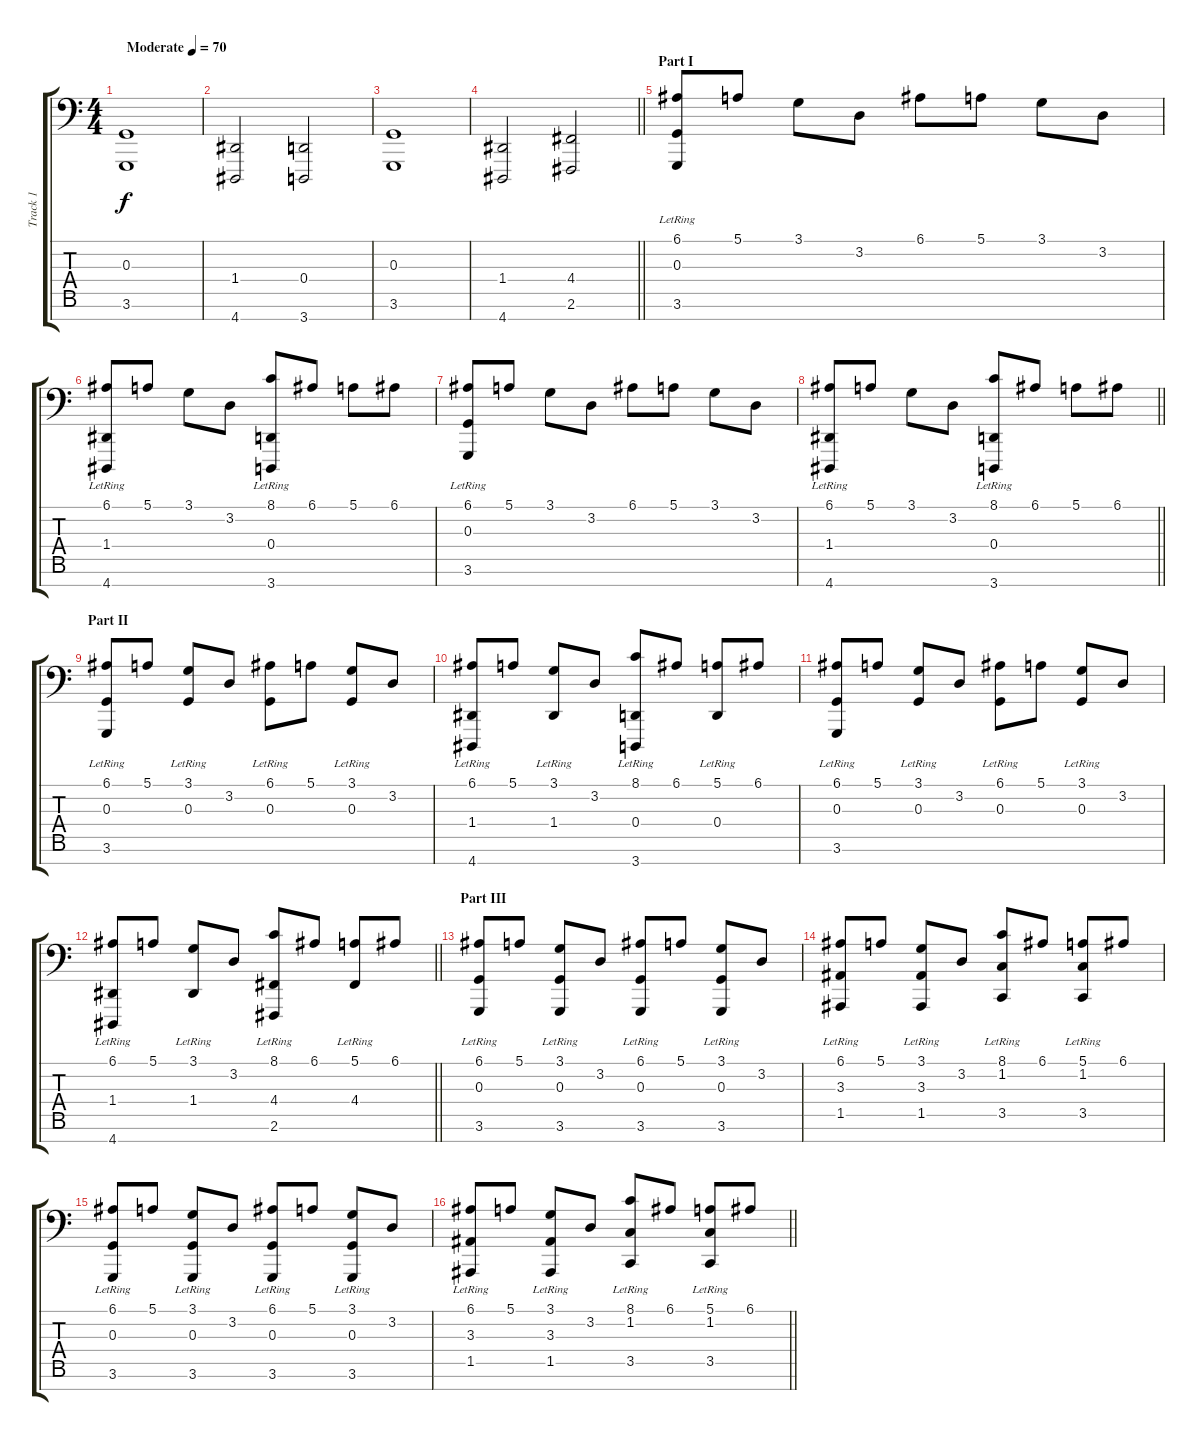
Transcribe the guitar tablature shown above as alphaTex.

\track ("Track 1" "Track 1") {instrument brightacousticpiano}
\staff {score tabs}
\tuning (E3 B2 G2 D2 A1 E1 B0) {hide}
\ts (4 4)
\tempo (70 "Moderate")
\clef f4
\ks c
(0.3 3.6).1{dy f instrument brightacousticpiano} |
(1.4 4.7).2 (0.4 3.7).2 |
(0.3 3.6).1 |
\barLineRight lightlight
(1.4 4.7).2 (4.4 2.6).2 |
\section ("" "Part I")
(6.1 0.3{lr} 3.6{lr}).8 5.1.8 3.1.8 3.2.8 6.1.8 5.1.8 3.1.8 3.2.8 |
(6.1 1.4{lr} 4.7{lr}).8 5.1.8 3.1.8 3.2.8 (8.1 0.4{lr} 3.7{lr}).8 6.1.8 5.1.8 6.1.8 |
(6.1 0.3{lr} 3.6{lr}).8 5.1.8 3.1.8 3.2.8 6.1.8 5.1.8 3.1.8 3.2.8 |
\barLineRight lightlight
(6.1 1.4{lr} 4.7{lr}).8 5.1.8 3.1.8 3.2.8 (8.1 0.4{lr} 3.7{lr}).8 6.1.8 5.1.8 6.1.8 |
\section ("" "Part II")
(6.1 0.3{lr} 3.6{lr}).8 5.1.8 (3.1 0.3{lr}).8 3.2.8 (6.1 0.3{lr}).8 5.1.8 (3.1 0.3{lr}).8 3.2.8 |
(6.1 1.4{lr} 4.7{lr}).8 5.1.8 (3.1 1.4{lr}).8 3.2.8 (8.1 0.4{lr} 3.7{lr}).8 6.1.8 (5.1 0.4{lr}).8 6.1.8 |
(6.1 0.3{lr} 3.6{lr}).8 5.1.8 (3.1 0.3{lr}).8 3.2.8 (6.1 0.3{lr}).8 5.1.8 (3.1 0.3{lr}).8 3.2.8 |
\barLineRight lightlight
(6.1 1.4 4.7{lr}).8 5.1.8 (3.1 1.4{lr}).8 3.2.8 (8.1 4.4{lr} 2.6{lr}).8 6.1.8 (5.1 4.4{lr}).8 6.1.8 |
\section ("" "Part III")
(6.1 0.3{lr} 3.6{lr}).8 5.1.8 (3.1 0.3{lr} 3.6{lr}).8 3.2.8 (6.1 0.3{lr} 3.6{lr}).8 5.1.8 (3.1 0.3{lr} 3.6{lr}).8 3.2.8 |
(6.1 3.3{lr} 1.5{lr}).8 5.1.8 (3.1 3.3{lr} 1.5{lr}).8 3.2.8 (8.1 1.2{lr} 3.5{lr}).8 6.1.8 (5.1 1.2{lr} 3.5{lr}).8 6.1.8 |
(6.1 0.3{lr} 3.6{lr}).8 5.1.8 (3.1 0.3{lr} 3.6{lr}).8 3.2.8 (6.1 0.3{lr} 3.6{lr}).8 5.1.8 (3.1 0.3{lr} 3.6{lr}).8 3.2.8 |
\barLineRight lightlight
(6.1 3.3{lr} 1.5{lr}).8 5.1.8 (3.1 3.3{lr} 1.5{lr}).8 3.2.8 (8.1 1.2{lr} 3.5{lr}).8 6.1.8 (5.1 1.2{lr} 3.5{lr}).8 6.1.8
